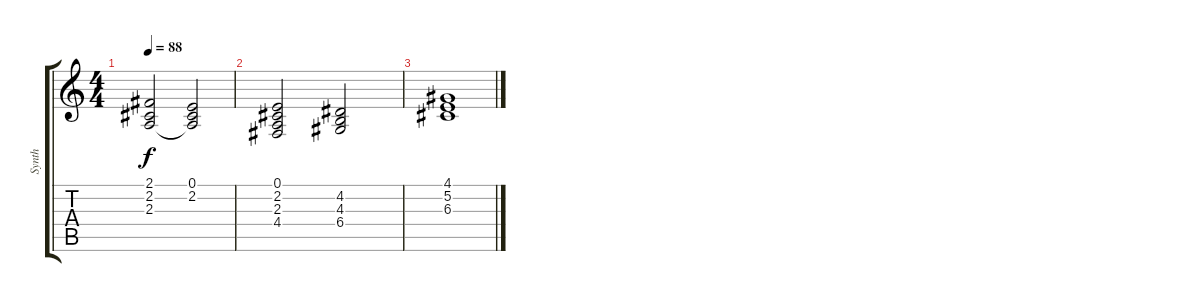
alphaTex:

\track ("Synth" "Synth") {instrument stringensemble1}
\staff {score tabs}
\tuning (E4 B3 G3 D3 A2 E2) {hide}
\ts (4 4)
\tempo 88
\clef g2
\ks c
(2.1 2.2 2.3).2{dy f} (0.1 2.2 2.3{t}).2 |
(0.1 2.2 2.3 4.4).2 (4.2 4.3 6.4).2 |
(4.1 5.2 6.3).1
